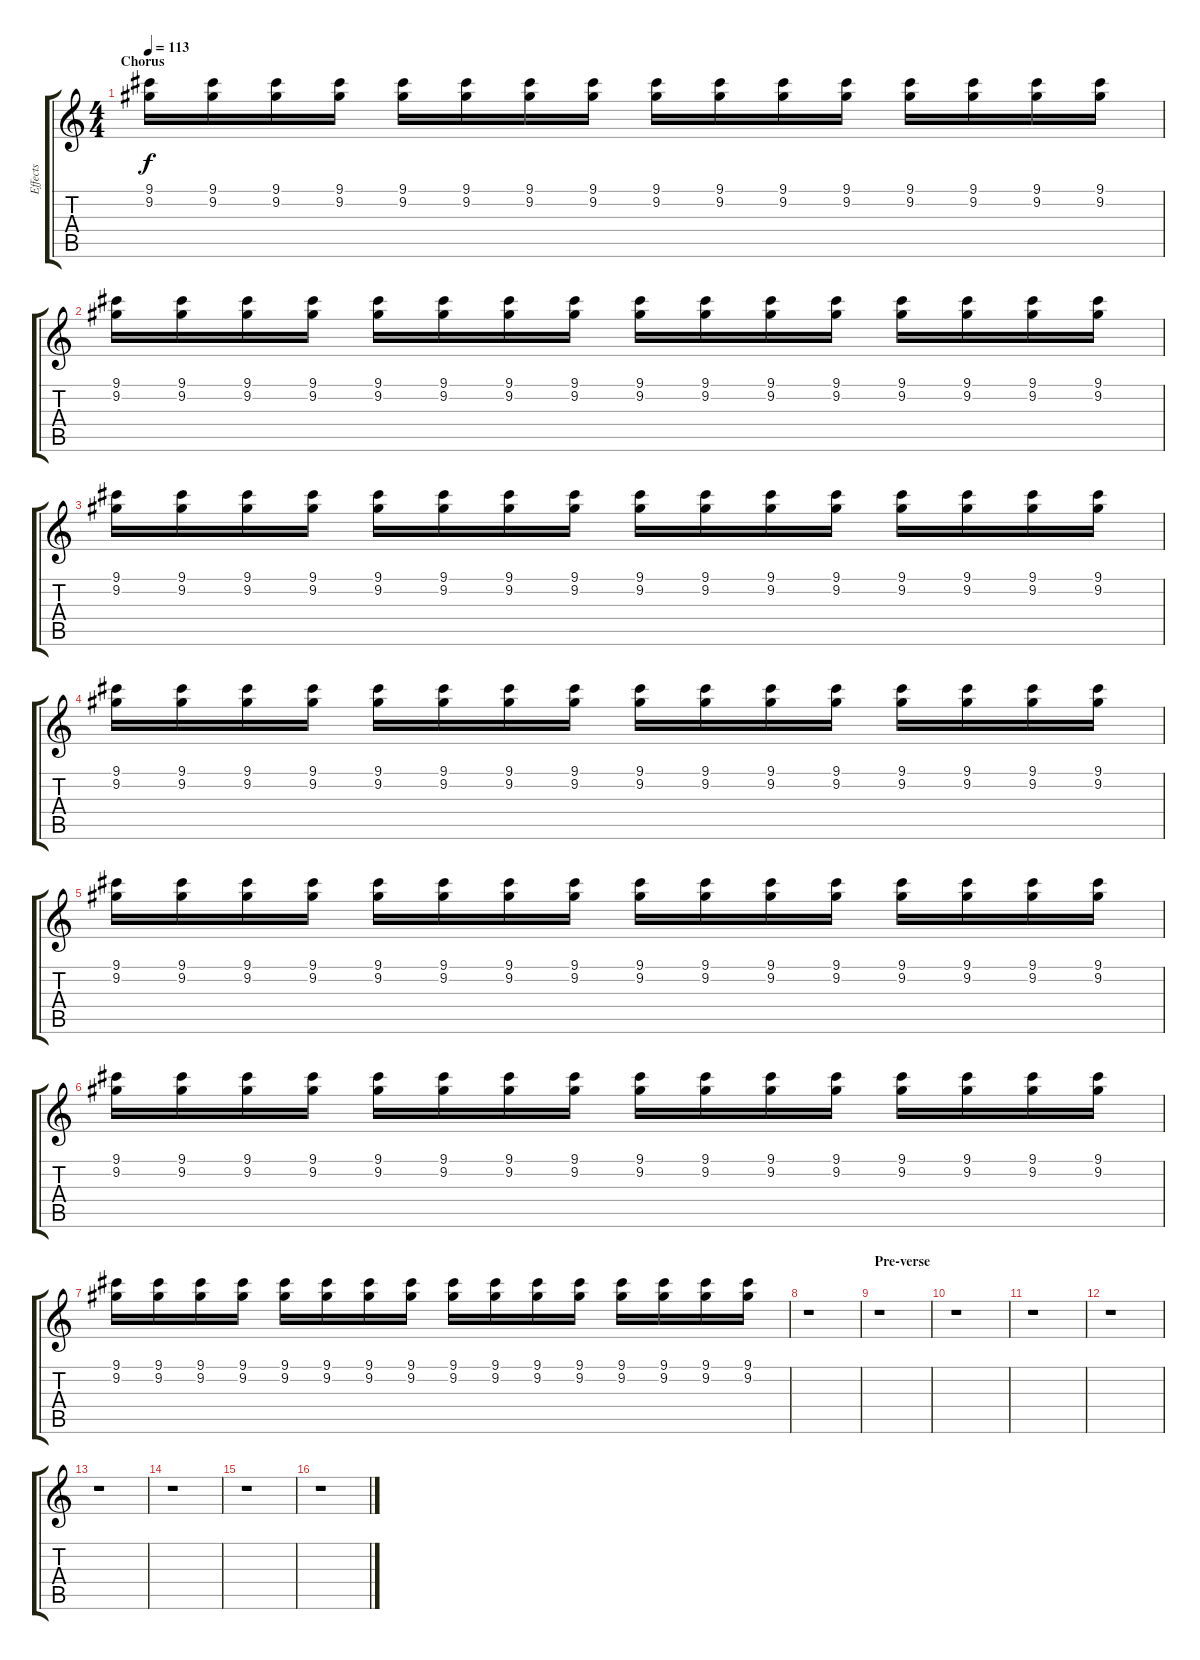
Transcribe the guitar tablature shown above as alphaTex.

\track ("Effects" "Effects") {instrument distortionguitar}
\staff {score tabs}
\tuning (E4 B3 G3 D3 A2 E2) {hide}
\ts (4 4)
\section ("" "Chorus")
\tempo 113
\clef g2
\ks c
(9.1 9.2).16{dy f} (9.1 9.2).16 (9.1 9.2).16 (9.1 9.2).16 (9.1 9.2).16 (9.1 9.2).16 (9.1 9.2).16 (9.1 9.2).16 (9.1 9.2).16 (9.1 9.2).16 (9.1 9.2).16 (9.1 9.2).16 (9.1 9.2).16 (9.1 9.2).16 (9.1 9.2).16 (9.1 9.2).16 |
(9.1 9.2).16 (9.1 9.2).16 (9.1 9.2).16 (9.1 9.2).16 (9.1 9.2).16 (9.1 9.2).16 (9.1 9.2).16 (9.1 9.2).16 (9.1 9.2).16 (9.1 9.2).16 (9.1 9.2).16 (9.1 9.2).16 (9.1 9.2).16 (9.1 9.2).16 (9.1 9.2).16 (9.1 9.2).16 |
(9.1 9.2).16 (9.1 9.2).16 (9.1 9.2).16 (9.1 9.2).16 (9.1 9.2).16 (9.1 9.2).16 (9.1 9.2).16 (9.1 9.2).16 (9.1 9.2).16 (9.1 9.2).16 (9.1 9.2).16 (9.1 9.2).16 (9.1 9.2).16 (9.1 9.2).16 (9.1 9.2).16 (9.1 9.2).16 |
(9.1 9.2).16 (9.1 9.2).16 (9.1 9.2).16 (9.1 9.2).16 (9.1 9.2).16 (9.1 9.2).16 (9.1 9.2).16 (9.1 9.2).16 (9.1 9.2).16 (9.1 9.2).16 (9.1 9.2).16 (9.1 9.2).16 (9.1 9.2).16 (9.1 9.2).16 (9.1 9.2).16 (9.1 9.2).16 |
(9.1 9.2).16 (9.1 9.2).16 (9.1 9.2).16 (9.1 9.2).16 (9.1 9.2).16 (9.1 9.2).16 (9.1 9.2).16 (9.1 9.2).16 (9.1 9.2).16 (9.1 9.2).16 (9.1 9.2).16 (9.1 9.2).16 (9.1 9.2).16 (9.1 9.2).16 (9.1 9.2).16 (9.1 9.2).16 |
(9.1 9.2).16 (9.1 9.2).16 (9.1 9.2).16 (9.1 9.2).16 (9.1 9.2).16 (9.1 9.2).16 (9.1 9.2).16 (9.1 9.2).16 (9.1 9.2).16 (9.1 9.2).16 (9.1 9.2).16 (9.1 9.2).16 (9.1 9.2).16 (9.1 9.2).16 (9.1 9.2).16 (9.1 9.2).16 |
(9.1 9.2).16 (9.1 9.2).16 (9.1 9.2).16 (9.1 9.2).16 (9.1 9.2).16 (9.1 9.2).16 (9.1 9.2).16 (9.1 9.2).16 (9.1 9.2).16 (9.1 9.2).16 (9.1 9.2).16 (9.1 9.2).16 (9.1 9.2).16 (9.1 9.2).16 (9.1 9.2).16 (9.1 9.2).16 |
r.1 |
\section ("" "Pre-verse")
r.1 |
r.1 |
r.1 |
r.1 |
r.1 |
r.1 |
r.1 |
r.1
